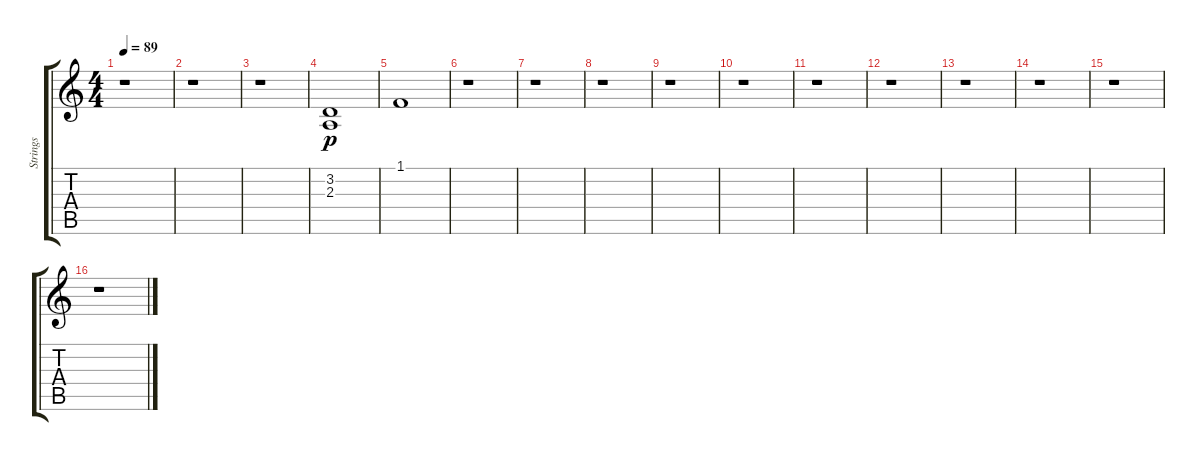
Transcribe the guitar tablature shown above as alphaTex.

\track ("Strings" "Strings") {instrument stringensemble1}
\staff {score tabs}
\tuning (E4 B3 G3 D3 A2 E2) {hide}
\ts (4 4)
\tempo 89
\clef g2
\ks c
r.1{dy p instrument stringensemble1} |
r.1 |
r.1 |
(3.2 2.3).1 |
1.1.1 |
r.1 |
r.1 |
r.1 |
r.1 |
r.1 |
r.1 |
r.1 |
r.1 |
r.1 |
r.1 |
r.1
